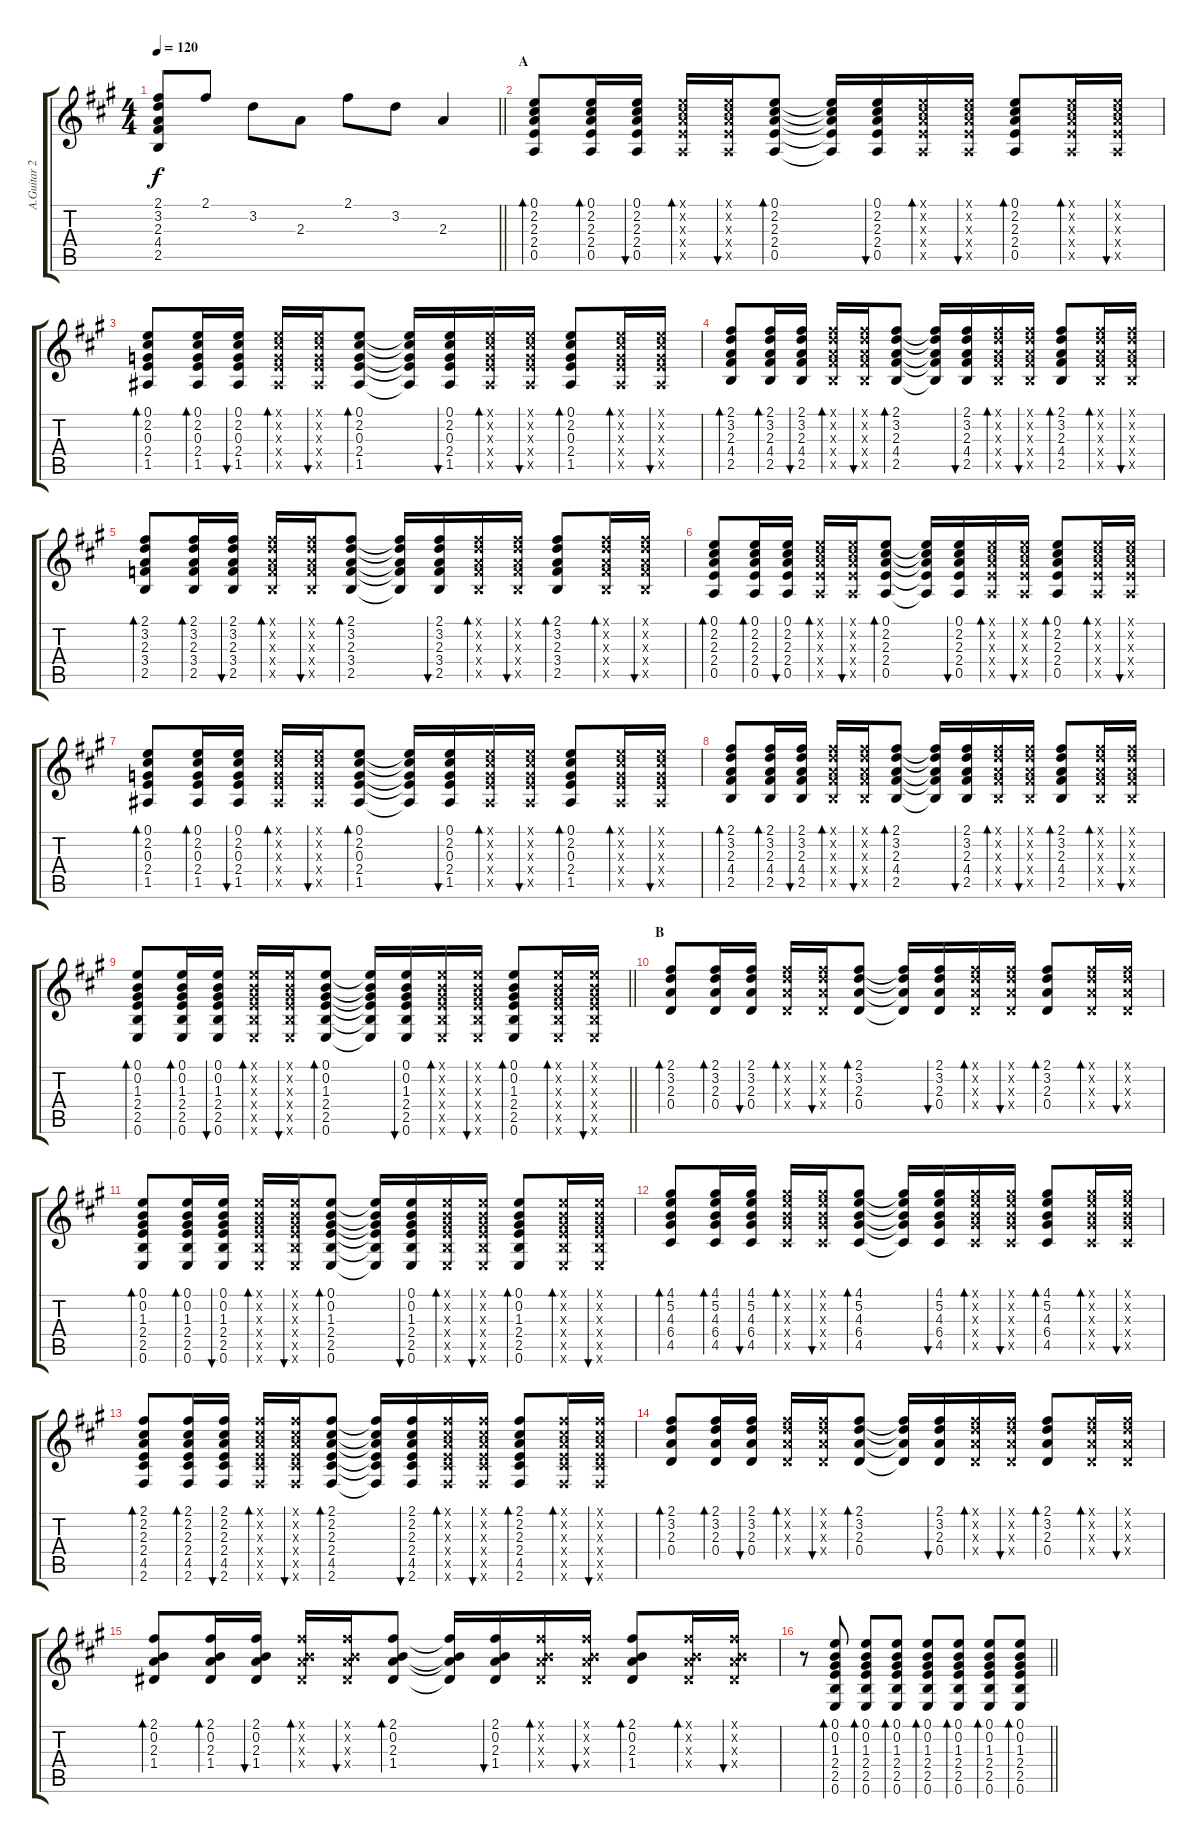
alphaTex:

\track ("A.Guitar 2" "A.Guitar 2") {instrument acousticguitarsteel}
\staff {score tabs}
\tuning (E4 B3 G3 D3 A2 E2) {hide}
\ts (4 4)
\tempo 120
\clef g2
\barLineRight lightlight
\ks a
(2.1{t} 3.2{t} 2.3{t} 4.4{t} 2.5{t}).8{dy f} 2.1.8 3.2.8 2.3.8 2.1.8 3.2.8 2.3.4 |
\section ("" "A")
(0.1 2.2 2.3 2.4 0.5).8{bd 30} (0.1 2.2 2.3 2.4 0.5).16{bd 30} (0.1 2.2 2.3 2.4 0.5).16{bu 30} (0.1{x} 2.2{x} 2.3{x} 2.4{x} 0.5{x}).16{bd 30} (0.1{x} 2.2{x} 2.3{x} 2.4{x} 0.5{x}).16{bu 30} (0.1 2.2 2.3 2.4 0.5).8{bd 30} (0.1{t} 2.2{t} 2.3{t} 2.4{t} 0.5{t}).16 (0.1 2.2 2.3 2.4 0.5).16{bu 30} (0.1{x} 2.2{x} 2.3{x} 2.4{x} 0.5{x}).16{bd 30} (0.1{x} 2.2{x} 2.3{x} 2.4{x} 0.5{x}).16{bu 30} (0.1 2.2 2.3 2.4 0.5).8{bd 30} (0.1{x} 2.2{x} 2.3{x} 2.4{x} 0.5{x}).16{bd 30} (0.1{x} 2.2{x} 2.3{x} 2.4{x} 0.5{x}).16{bu 30} |
(0.1 2.2 0.3 2.4 1.5).8{bd 30} (0.1 2.2 0.3 2.4 1.5).16{bd 30} (0.1 2.2 0.3 2.4 1.5).16{bu 30} (0.1{x} 2.2{x} 0.3{x} 2.4{x} 1.5{x}).16{bd 30} (0.1{x} 2.2{x} 0.3{x} 2.4{x} 1.5{x}).16{bu 30} (0.1 2.2 0.3 2.4 1.5).8{bd 30} (0.1{t} 2.2{t} 0.3{t} 2.4{t} 1.5{t}).16 (0.1 2.2 0.3 2.4 1.5).16{bu 30} (0.1{x} 2.2{x} 0.3{x} 2.4{x} 1.5{x}).16{bd 30} (0.1{x} 2.2{x} 0.3{x} 2.4{x} 1.5{x}).16{bu 30} (0.1 2.2 0.3 2.4 1.5).8{bd 30} (0.1{x} 2.2{x} 0.3{x} 2.4{x} 1.5{x}).16{bd 30} (0.1{x} 2.2{x} 0.3{x} 2.4{x} 1.5{x}).16{bu 30} |
(2.1 3.2 2.3 4.4 2.5).8{bd 30} (2.1 3.2 2.3 4.4 2.5).16{bd 30} (2.1 3.2 2.3 4.4 2.5).16{bu 30} (2.1{x} 3.2{x} 2.3{x} 4.4{x} 2.5{x}).16{bd 30} (2.1{x} 3.2{x} 2.3{x} 4.4{x} 2.5{x}).16{bu 30} (2.1 3.2 2.3 4.4 2.5).8{bd 30} (2.1{t} 3.2{t} 2.3{t} 4.4{t} 2.5{t}).16 (2.1 3.2 2.3 4.4 2.5).16{bu 30} (2.1{x} 3.2{x} 2.3{x} 4.4{x} 2.5{x}).16{bd 30} (2.1{x} 3.2{x} 2.3{x} 4.4{x} 2.5{x}).16{bu 30} (2.1 3.2 2.3 4.4 2.5).8{bd 30} (2.1{x} 3.2{x} 2.3{x} 4.4{x} 2.5{x}).16{bd 30} (2.1{x} 3.2{x} 2.3{x} 4.4{x} 2.5{x}).16{bu 30} |
(2.1 3.2 2.3 3.4 2.5).8{bd 30} (2.1 3.2 2.3 3.4 2.5).16{bd 30} (2.1 3.2 2.3 3.4 2.5).16{bu 30} (2.1{x} 3.2{x} 2.3{x} 3.4{x} 2.5{x}).16{bd 30} (2.1{x} 3.2{x} 2.3{x} 3.4{x} 2.5{x}).16{bu 30} (2.1 3.2 2.3 3.4 2.5).8{bd 30} (2.1{t} 3.2{t} 2.3{t} 3.4{t} 2.5{t}).16 (2.1 3.2 2.3 3.4 2.5).16{bu 30} (2.1{x} 3.2{x} 2.3{x} 3.4{x} 2.5{x}).16{bd 30} (2.1{x} 3.2{x} 2.3{x} 3.4{x} 2.5{x}).16{bu 30} (2.1 3.2 2.3 3.4 2.5).8{bd 30} (2.1{x} 3.2{x} 2.3{x} 3.4{x} 2.5{x}).16{bd 30} (2.1{x} 3.2{x} 2.3{x} 3.4{x} 2.5{x}).16{bu 30} |
(0.1 2.2 2.3 2.4 0.5).8{bd 30} (0.1 2.2 2.3 2.4 0.5).16{bd 30} (0.1 2.2 2.3 2.4 0.5).16{bu 30} (0.1{x} 2.2{x} 2.3{x} 2.4{x} 0.5{x}).16{bd 30} (0.1{x} 2.2{x} 2.3{x} 2.4{x} 0.5{x}).16{bu 30} (0.1 2.2 2.3 2.4 0.5).8{bd 30} (0.1{t} 2.2{t} 2.3{t} 2.4{t} 0.5{t}).16 (0.1 2.2 2.3 2.4 0.5).16{bu 30} (0.1{x} 2.2{x} 2.3{x} 2.4{x} 0.5{x}).16{bd 30} (0.1{x} 2.2{x} 2.3{x} 2.4{x} 0.5{x}).16{bu 30} (0.1 2.2 2.3 2.4 0.5).8{bd 30} (0.1{x} 2.2{x} 2.3{x} 2.4{x} 0.5{x}).16{bd 30} (0.1{x} 2.2{x} 2.3{x} 2.4{x} 0.5{x}).16{bu 30} |
(0.1 2.2 0.3 2.4 1.5).8{bd 30} (0.1 2.2 0.3 2.4 1.5).16{bd 30} (0.1 2.2 0.3 2.4 1.5).16{bu 30} (0.1{x} 2.2{x} 0.3{x} 2.4{x} 1.5{x}).16{bd 30} (0.1{x} 2.2{x} 0.3{x} 2.4{x} 1.5{x}).16{bu 30} (0.1 2.2 0.3 2.4 1.5).8{bd 30} (0.1{t} 2.2{t} 0.3{t} 2.4{t} 1.5{t}).16 (0.1 2.2 0.3 2.4 1.5).16{bu 30} (0.1{x} 2.2{x} 0.3{x} 2.4{x} 1.5{x}).16{bd 30} (0.1{x} 2.2{x} 0.3{x} 2.4{x} 1.5{x}).16{bu 30} (0.1 2.2 0.3 2.4 1.5).8{bd 30} (0.1{x} 2.2{x} 0.3{x} 2.4{x} 1.5{x}).16{bd 30} (0.1{x} 2.2{x} 0.3{x} 2.4{x} 1.5{x}).16{bu 30} |
(2.1 3.2 2.3 4.4 2.5).8{bd 30} (2.1 3.2 2.3 4.4 2.5).16{bd 30} (2.1 3.2 2.3 4.4 2.5).16{bu 30} (2.1{x} 3.2{x} 2.3{x} 4.4{x} 2.5{x}).16{bd 30} (2.1{x} 3.2{x} 2.3{x} 4.4{x} 2.5{x}).16{bu 30} (2.1 3.2 2.3 4.4 2.5).8{bd 30} (2.1{t} 3.2{t} 2.3{t} 4.4{t} 2.5{t}).16 (2.1 3.2 2.3 4.4 2.5).16{bu 30} (2.1{x} 3.2{x} 2.3{x} 4.4{x} 2.5{x}).16{bd 30} (2.1{x} 3.2{x} 2.3{x} 4.4{x} 2.5{x}).16{bu 30} (2.1 3.2 2.3 4.4 2.5).8{bd 30} (2.1{x} 3.2{x} 2.3{x} 4.4{x} 2.5{x}).16{bd 30} (2.1{x} 3.2{x} 2.3{x} 4.4{x} 2.5{x}).16{bu 30} |
\barLineRight lightlight
(0.1 0.2 1.3 2.4 2.5 0.6).8{bd 30} (0.1 0.2 1.3 2.4 2.5 0.6).16{bd 30} (0.1 0.2 1.3 2.4 2.5 0.6).16{bu 30} (0.1{x} 0.2{x} 1.3{x} 2.4{x} 2.5{x} 0.6{x}).16{bd 30} (0.1{x} 0.2{x} 1.3{x} 2.4{x} 2.5{x} 0.6{x}).16{bu 30} (0.1 0.2 1.3 2.4 2.5 0.6).8{bd 30} (0.1{t} 0.2{t} 1.3{t} 2.4{t} 2.5{t} 0.6{t}).16 (0.1 0.2 1.3 2.4 2.5 0.6).16{bu 30} (0.1{x} 0.2{x} 1.3{x} 2.4{x} 2.5{x} 0.6{x}).16{bd 30} (0.1{x} 0.2{x} 1.3{x} 2.4{x} 2.5{x} 0.6{x}).16{bu 30} (0.1 0.2 1.3 2.4 2.5 0.6).8{bd 30} (0.1{x} 0.2{x} 1.3{x} 2.4{x} 2.5{x} 0.6{x}).16{bd 30} (0.1{x} 0.2{x} 1.3{x} 2.4{x} 2.5{x} 0.6{x}).16{bu 30} |
\section ("" "B")
(2.1 3.2 2.3 0.4).8{bd 30} (2.1 3.2 2.3 0.4).16{bd 30} (2.1 3.2 2.3 0.4).16{bu 30} (2.1{x} 3.2{x} 2.3{x} 0.4{x}).16{bd 30} (2.1{x} 3.2{x} 2.3{x} 0.4{x}).16{bu 30} (2.1 3.2 2.3 0.4).8{bd 30} (2.1{t} 3.2{t} 2.3{t} 0.4{t}).16 (2.1 3.2 2.3 0.4).16{bu 30} (2.1{x} 3.2{x} 2.3{x} 0.4{x}).16{bd 30} (2.1{x} 3.2{x} 2.3{x} 0.4{x}).16{bu 30} (2.1 3.2 2.3 0.4).8{bd 30} (2.1{x} 3.2{x} 2.3{x} 0.4{x}).16{bd 30} (2.1{x} 3.2{x} 2.3{x} 0.4{x}).16{bu 30} |
(0.1 0.2 1.3 2.4 2.5 0.6).8{bd 30} (0.1 0.2 1.3 2.4 2.5 0.6).16{bd 30} (0.1 0.2 1.3 2.4 2.5 0.6).16{bu 30} (0.1{x} 0.2{x} 1.3{x} 2.4{x} 2.5{x} 0.6{x}).16{bd 30} (0.1{x} 0.2{x} 1.3{x} 2.4{x} 2.5{x} 0.6{x}).16{bu 30} (0.1 0.2 1.3 2.4 2.5 0.6).8{bd 30} (0.1{t} 0.2{t} 1.3{t} 2.4{t} 2.5{t} 0.6{t}).16 (0.1 0.2 1.3 2.4 2.5 0.6).16{bu 30} (0.1{x} 0.2{x} 1.3{x} 2.4{x} 2.5{x} 0.6{x}).16{bd 30} (0.1{x} 0.2{x} 1.3{x} 2.4{x} 2.5{x} 0.6{x}).16{bu 30} (0.1 0.2 1.3 2.4 2.5 0.6).8{bd 30} (0.1{x} 0.2{x} 1.3{x} 2.4{x} 2.5{x} 0.6{x}).16{bd 30} (0.1{x} 0.2{x} 1.3{x} 2.4{x} 2.5{x} 0.6{x}).16{bu 30} |
(4.1 5.2 4.3 6.4 4.5).8{bd 30} (4.1 5.2 4.3 6.4 4.5).16{bd 30} (4.1 5.2 4.3 6.4 4.5).16{bu 30} (4.1{x} 5.2{x} 4.3{x} 6.4{x} 4.5{x}).16{bd 30} (4.1{x} 5.2{x} 4.3{x} 6.4{x} 4.5{x}).16{bu 30} (4.1 5.2 4.3 6.4 4.5).8{bd 30} (4.1{t} 5.2{t} 4.3{t} 6.4{t} 4.5{t}).16 (4.1 5.2 4.3 6.4 4.5).16{bu 30} (4.1{x} 5.2{x} 4.3{x} 6.4{x} 4.5{x}).16{bd 30} (4.1{x} 5.2{x} 4.3{x} 6.4{x} 4.5{x}).16{bu 30} (4.1 5.2 4.3 6.4 4.5).8{bd 30} (4.1{x} 5.2{x} 4.3{x} 6.4{x} 4.5{x}).16{bd 30} (4.1{x} 5.2{x} 4.3{x} 6.4{x} 4.5{x}).16{bu 30} |
(2.1 2.2 2.3 2.4 4.5 2.6).8{bd 30} (2.1 2.2 2.3 2.4 4.5 2.6).16{bd 30} (2.1 2.2 2.3 2.4 4.5 2.6).16{bu 30} (2.1{x} 2.2{x} 2.3{x} 2.4{x} 4.5{x} 2.6{x}).16{bd 30} (2.1{x} 2.2{x} 2.3{x} 2.4{x} 4.5{x} 2.6{x}).16{bu 30} (2.1 2.2 2.3 2.4 4.5 2.6).8{bd 30} (2.1{t} 2.2{t} 2.3{t} 2.4{t} 4.5{t} 2.6{t}).16 (2.1 2.2 2.3 2.4 4.5 2.6).16{bu 30} (2.1{x} 2.2{x} 2.3{x} 2.4{x} 4.5{x} 2.6{x}).16{bd 30} (2.1{x} 2.2{x} 2.3{x} 2.4{x} 4.5{x} 2.6{x}).16{bu 30} (2.1 2.2 2.3 2.4 4.5 2.6).8{bd 30} (2.1{x} 2.2{x} 2.3{x} 2.4{x} 4.5{x} 2.6{x}).16{bd 30} (2.1{x} 2.2{x} 2.3{x} 2.4{x} 4.5{x} 2.6{x}).16{bu 30} |
(2.1 3.2 2.3 0.4).8{bd 30} (2.1 3.2 2.3 0.4).16{bd 30} (2.1 3.2 2.3 0.4).16{bu 30} (2.1{x} 3.2{x} 2.3{x} 0.4{x}).16{bd 30} (2.1{x} 3.2{x} 2.3{x} 0.4{x}).16{bu 30} (2.1 3.2 2.3 0.4).8{bd 30} (2.1{t} 3.2{t} 2.3{t} 0.4{t}).16 (2.1 3.2 2.3 0.4).16{bu 30} (2.1{x} 3.2{x} 2.3{x} 0.4{x}).16{bd 30} (2.1{x} 3.2{x} 2.3{x} 0.4{x}).16{bu 30} (2.1 3.2 2.3 0.4).8{bd 30} (2.1{x} 3.2{x} 2.3{x} 0.4{x}).16{bd 30} (2.1{x} 3.2{x} 2.3{x} 0.4{x}).16{bu 30} |
(2.1 0.2 2.3 1.4).8{bd 30} (2.1 0.2 2.3 1.4).16{bd 30} (2.1 0.2 2.3 1.4).16{bu 30} (2.1{x} 0.2{x} 2.3{x} 1.4{x}).16{bd 30} (2.1{x} 0.2{x} 2.3{x} 1.4{x}).16{bu 30} (2.1 0.2 2.3 1.4).8{bd 30} (2.1{t} 0.2{t} 2.3{t} 1.4{t}).16 (2.1 0.2 2.3 1.4).16{bu 30} (2.1{x} 0.2{x} 2.3{x} 1.4{x}).16{bd 30} (2.1{x} 0.2{x} 2.3{x} 1.4{x}).16{bu 30} (2.1 0.2 2.3 1.4).8{bd 30} (2.1{x} 0.2{x} 2.3{x} 1.4{x}).16{bd 30} (2.1{x} 0.2{x} 2.3{x} 1.4{x}).16{bu 30} |
\barLineRight lightlight
r.8 (0.1 0.2 1.3 2.4 2.5 0.6).8{bd 30} (0.1 0.2 1.3 2.4 2.5 0.6).8{bd 30} (0.1 0.2 1.3 2.4 2.5 0.6).8{bd 30} (0.1 0.2 1.3 2.4 2.5 0.6).8{bd 30} (0.1 0.2 1.3 2.4 2.5 0.6).8{bd 30} (0.1 0.2 1.3 2.4 2.5 0.6).8{bd 30} (0.1 0.2 1.3 2.4 2.5 0.6).8{bd 30}
